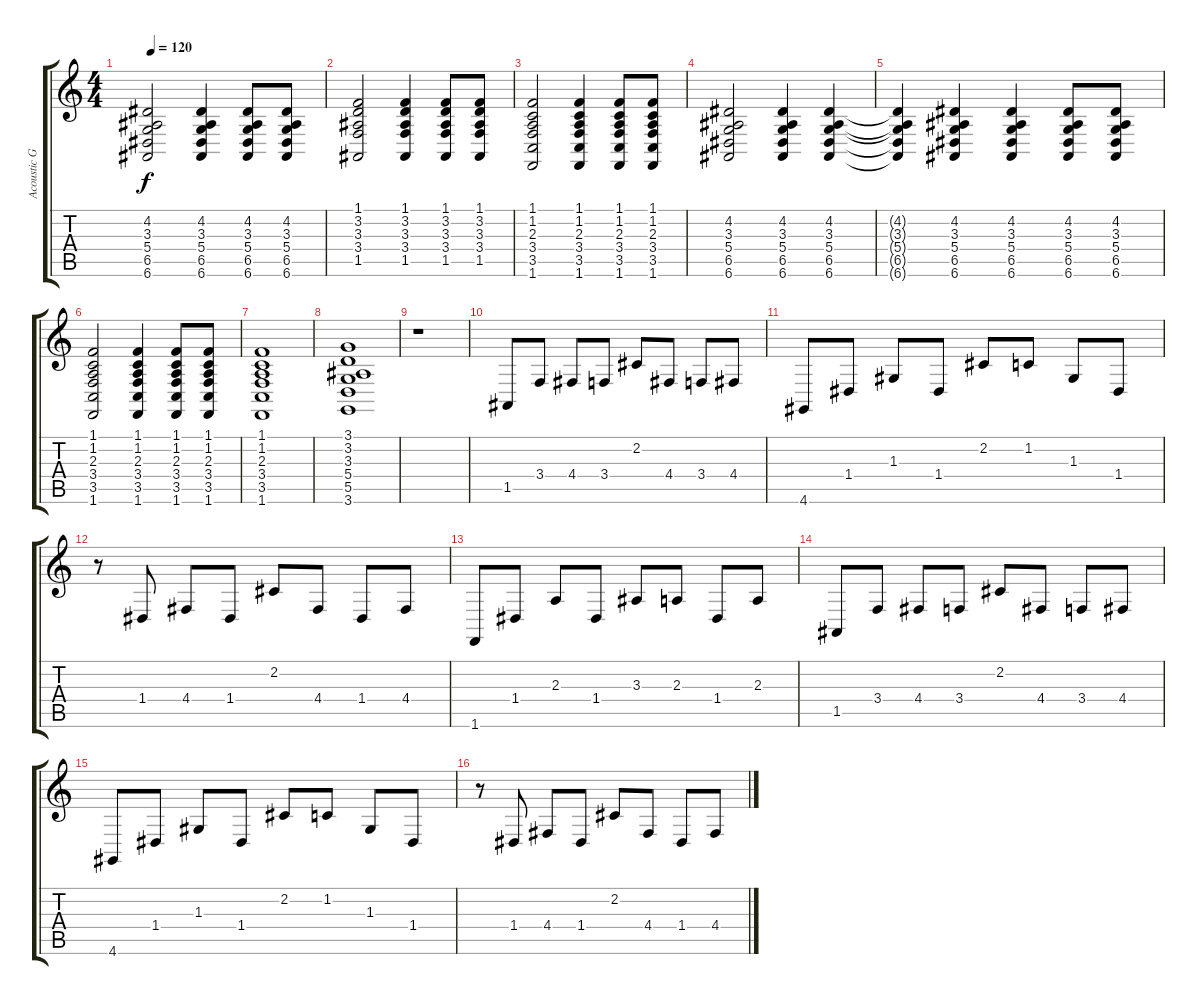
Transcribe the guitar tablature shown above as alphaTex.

\track ("Acoustic Grand Piano" "Acoustic G") {instrument acousticgrandpiano}
\staff {score tabs}
\tuning (E4 B3 G3 D3 A2 E2) {hide}
\ts (4 4)
\tempo 120
\clef g2
\ks c
(4.2 3.3 5.4 6.5 6.6).2{dy f} (4.2 3.3 5.4 6.5 6.6).4 (4.2 3.3 5.4 6.5 6.6).8 (4.2 3.3 5.4 6.5 6.6).8 |
(1.1 3.2 3.3 3.4 1.5).2 (1.1 3.2 3.3 3.4 1.5).4 (1.1 3.2 3.3 3.4 1.5).8 (1.1 3.2 3.3 3.4 1.5).8 |
(1.1 1.2 2.3 3.4 3.5 1.6).2 (1.1 1.2 2.3 3.4 3.5 1.6).4 (1.1 1.2 2.3 3.4 3.5 1.6).8 (1.1 1.2 2.3 3.4 3.5 1.6).8 |
(4.2 3.3 5.4 6.5 6.6).2 (4.2 3.3 5.4 6.5 6.6).4 (4.2 3.3 5.4 6.5 6.6).4 |
(4.2{t} 3.3{t} 5.4{t} 6.5{t} 6.6{t}).4 (4.2 3.3 5.4 6.5 6.6).4 (4.2 3.3 5.4 6.5 6.6).4 (4.2 3.3 5.4 6.5 6.6).8 (4.2 3.3 5.4 6.5 6.6).8 |
(1.1 1.2 2.3 3.4 3.5 1.6).2 (1.1 1.2 2.3 3.4 3.5 1.6).4 (1.1 1.2 2.3 3.4 3.5 1.6).8 (1.1 1.2 2.3 3.4 3.5 1.6).8 |
(1.1 1.2 2.3 3.4 3.5 1.6).1 |
(3.1 3.2 3.3 5.4 5.5 3.6).1 |
r.1 |
1.5.8 3.4.8 4.4.8 3.4.8 2.2.8 4.4.8 3.4.8 4.4.8 |
4.6.8 1.4.8 1.3.8 1.4.8 2.2.8 1.2.8 1.3.8 1.4.8 |
r.8 1.4.8 4.4.8 1.4.8 2.2.8 4.4.8 1.4.8 4.4.8 |
1.6.8 1.4.8 2.3.8 1.4.8 3.3.8 2.3.8 1.4.8 2.3.8 |
1.5.8 3.4.8 4.4.8 3.4.8 2.2.8 4.4.8 3.4.8 4.4.8 |
4.6.8 1.4.8 1.3.8 1.4.8 2.2.8 1.2.8 1.3.8 1.4.8 |
r.8 1.4.8 4.4.8 1.4.8 2.2.8 4.4.8 1.4.8 4.4.8
